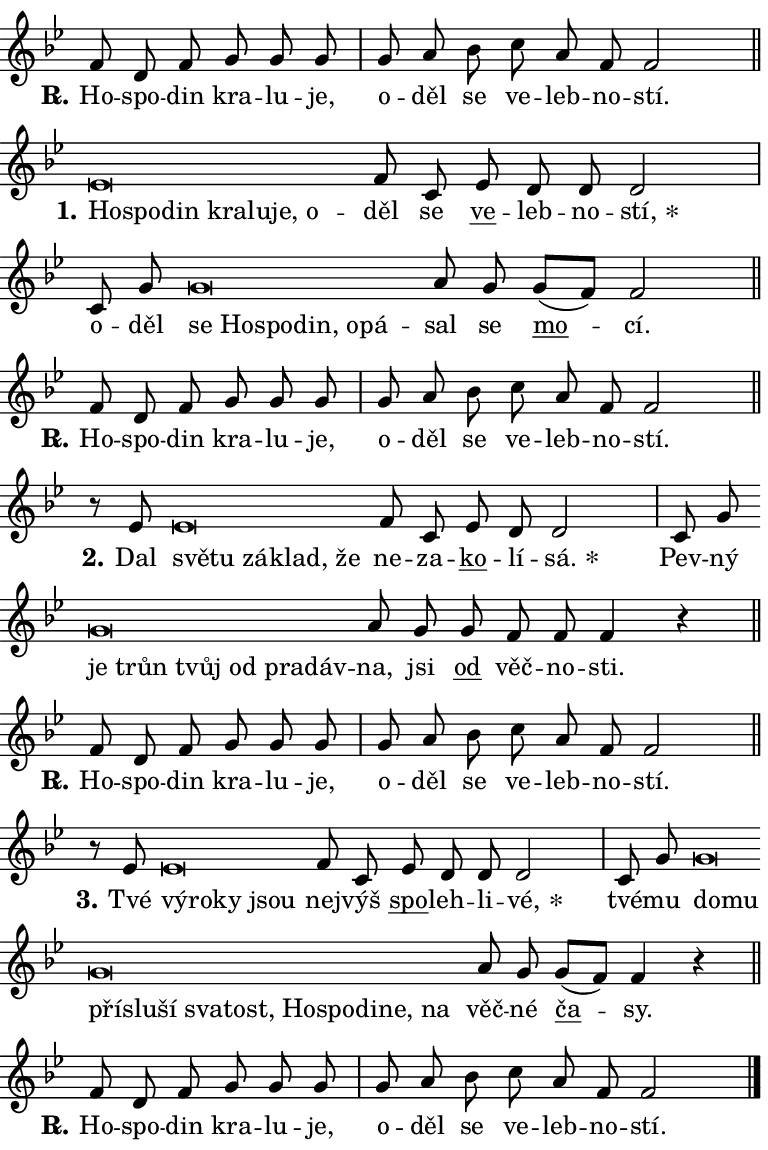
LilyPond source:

\version "2.24.0"
\header { tagline = "" }
\paper {
  indent = 0\cm
  top-margin = 0\cm
  right-margin = 0.13\cm % to fit lyric hyphens
  bottom-margin = 0\cm
  left-margin = 0\cm
  paper-width = 13\cm
  page-breaking = #ly:one-page-breaking
  system-system-spacing.basic-distance = #11
  score-system-spacing.basic-distance = #11
  ragged-last = ##f
}


%% Author: Thomas Morley
%% https://lists.gnu.org/archive/html/lilypond-user/2020-05/msg00002.html
#(define (line-position grob)
"Returns position of @var[grob} in current system:
   @code{'start}, if at first time-step
   @code{'end}, if at last time-step
   @code{'middle} otherwise
"
  (let* ((col (ly:item-get-column grob))
         (ln (ly:grob-object col 'left-neighbor))
         (rn (ly:grob-object col 'right-neighbor))
         (col-to-check-left (if (ly:grob? ln) ln col))
         (col-to-check-right (if (ly:grob? rn) rn col))
         (break-dir-left
           (and
             (ly:grob-property col-to-check-left 'non-musical #f)
             (ly:item-break-dir col-to-check-left)))
         (break-dir-right
           (and
             (ly:grob-property col-to-check-right 'non-musical #f)
             (ly:item-break-dir col-to-check-right))))
        (cond ((eqv? 1 break-dir-left) 'start)
              ((eqv? -1 break-dir-right) 'end)
              (else 'middle))))

#(define (tranparent-at-line-position vctor)
  (lambda (grob)
  "Relying on @code{line-position} select the relevant enry from @var{vctor}.
Used to determine transparency,"
    (case (line-position grob)
      ((end) (not (vector-ref vctor 0)))
      ((middle) (not (vector-ref vctor 1)))
      ((start) (not (vector-ref vctor 2))))))

noteHeadBreakVisibility =
#(define-music-function (break-visibility)(vector?)
"Makes @code{NoteHead}s transparent relying on @var{break-visibility}"
#{
  \override NoteHead.transparent =
    #(tranparent-at-line-position break-visibility)
#})

#(define delete-ledgers-for-transparent-note-heads
  (lambda (grob)
    "Reads whether a @code{NoteHead} is transparent.
If so this @code{NoteHead} is removed from @code{'note-heads} from
@var{grob}, which is supposed to be @code{LedgerLineSpanner}.
As a result ledgers are not printed for this @code{NoteHead}"
    (let* ((nhds-array (ly:grob-object grob 'note-heads))
           (nhds-list
             (if (ly:grob-array? nhds-array)
                 (ly:grob-array->list nhds-array)
                 '()))
           ;; Relies on the transparent-property being done before
           ;; Staff.LedgerLineSpanner.after-line-breaking is executed.
           ;; This is fragile ...
           (to-keep
             (remove
               (lambda (nhd)
                 (ly:grob-property nhd 'transparent #f))
               nhds-list)))
      ;; TODO find a better method to iterate over grob-arrays, similiar
      ;; to filter/remove etc for lists
      ;; For now rebuilt from scratch
      (set! (ly:grob-object grob 'note-heads)  '())
      (for-each
        (lambda (nhd)
          (ly:pointer-group-interface::add-grob grob 'note-heads nhd))
        to-keep))))

squashNotes = {
  \override NoteHead.X-extent = #'(-0.2 . 0.2)
  \override NoteHead.Y-extent = #'(-0.75 . 0)
  \override NoteHead.stencil =
    #(lambda (grob)
       (let ((pos (ly:grob-property grob 'staff-position)))
         (begin
           (if (< pos -7) (display "ERROR: Lower brevis then expected\n") (display ""))
           (if (<= pos -6) ly:text-interface::print ly:note-head::print))))
}
unSquashNotes = {
  \revert NoteHead.X-extent
  \revert NoteHead.Y-extent
  \revert NoteHead.stencil
}

hideNotes = \noteHeadBreakVisibility #begin-of-line-visible
unHideNotes = \noteHeadBreakVisibility #all-visible

% work-around for resetting accidentals
% https://lilypond.org/doc/v2.23/Documentation/notation/displaying-rhythms#unmetered-music
cadenzaMeasure = {
  \cadenzaOff
  \partial 1024 s1024
  \cadenzaOn
}

#(define-markup-command (accent layout props text) (markup?)
  "Underline accented syllable"
  (interpret-markup layout props
    #{\markup \override #'(offset . 4.3) \underline { #text }#}))

responsum = \markup \concat {
  "R" \hspace #-1.05 \path #0.1 #'((moveto 0 0.07) (lineto 0.9 0.8)) \hspace #0.05 "."
}

spaceSize = #0.6828661417322834 % exact space size for TeX Gyre Schola

\layout {
  \context {
    \Staff
    \remove "Time_signature_engraver"
    \override LedgerLineSpanner.after-line-breaking = #delete-ledgers-for-transparent-note-heads
  }
  \context {
    \Lyrics {
      \override LyricSpace.minimum-distance = \spaceSize
      \override LyricText.font-name = #"TeX Gyre Schola"
      \override LyricText.font-size = 1
      \override StanzaNumber.font-name = #"TeX Gyre Schola Bold"
      \override StanzaNumber.font-size = 1
    }
  }
  \context {
    \Score 
    \override NoteHead.text =
      #(lambda (grob) 
        (let ((pos (ly:grob-property grob 'staff-position)))
          #{\markup {
            \combine
              \halign #-0.55 \raise #(if (= pos -6) 0 0.5) \override #'(thickness . 2) \draw-line #'(3.2 . 0)
              \musicglyph "noteheads.sM1"
          }#}))
  }
}

% magnetic-lyrics.ily
%
%   written by
%     Jean Abou Samra <jean@abou-samra.fr>
%     Werner Lemberg <wl@gnu.org>
%
%   adapted by
%     Jiri Hon <jiri.hon@gmail.com>
%
% Version 2022-Apr-15

% https://www.mail-archive.com/lilypond-user@gnu.org/msg149350.html

#(define (Left_hyphen_pointer_engraver context)
   "Collect syllable-hyphen-syllable occurrences in lyrics and store
them in properties.  This engraver only looks to the left.  For
example, if the lyrics input is @code{foo -- bar}, it does the
following.

@itemize @bullet
@item
Set the @code{text} property of the @code{LyricHyphen} grob between
@q{foo} and @q{bar} to @code{foo}.

@item
Set the @code{left-hyphen} property of the @code{LyricText} grob with
text @q{foo} to the @code{LyricHyphen} grob between @q{foo} and
@q{bar}.
@end itemize

Use this auxiliary engraver in combination with the
@code{lyric-@/text::@/apply-@/magnetic-@/offset!} hook."
   (let ((hyphen #f)
         (text #f))
     (make-engraver
      (acknowledgers
       ((lyric-syllable-interface engraver grob source-engraver)
        (set! text grob)))
      (end-acknowledgers
       ((lyric-hyphen-interface engraver grob source-engraver)
        ;(when (not (grob::has-interface grob 'lyric-space-interface))
          (set! hyphen grob)));)
      ((stop-translation-timestep engraver)
       (when (and text hyphen)
         (ly:grob-set-object! text 'left-hyphen hyphen))
       (set! text #f)
       (set! hyphen #f)))))

#(define (lyric-text::apply-magnetic-offset! grob)
   "If the space between two syllables is less than the value in
property @code{LyricText@/.details@/.squash-threshold}, move the right
syllable to the left so that it gets concatenated with the left
syllable.

Use this function as a hook for
@code{LyricText@/.after-@/line-@/breaking} if the
@code{Left_@/hyphen_@/pointer_@/engraver} is active."
   (let ((hyphen (ly:grob-object grob 'left-hyphen #f)))
     (when hyphen
       (let ((left-text (ly:spanner-bound hyphen LEFT)))
         (when (grob::has-interface left-text 'lyric-syllable-interface)
           (let* ((common (ly:grob-common-refpoint grob left-text X))
                  (this-x-ext (ly:grob-extent grob common X))
                  (left-x-ext
                   (begin
                     ;; Trigger magnetism for left-text.
                     (ly:grob-property left-text 'after-line-breaking)
                     (ly:grob-extent left-text common X)))
                  ;; `delta` is the gap width between two syllables.
                  (delta (- (interval-start this-x-ext)
                            (interval-end left-x-ext)))
                  (details (ly:grob-property grob 'details))
                  (threshold (assoc-get 'squash-threshold details 0.2)))
             (when (< delta threshold)
               (let* (;; We have to manipulate the input text so that
                      ;; ligatures crossing syllable boundaries are not
                      ;; disabled.  For languages based on the Latin
                      ;; script this is essentially a beautification.
                      ;; However, for non-Western scripts it can be a
                      ;; necessity.
                      (lt (ly:grob-property left-text 'text))
                      (rt (ly:grob-property grob 'text))
                      (is-space (grob::has-interface hyphen 'lyric-space-interface))
                      (space (if is-space " " ""))
                      (extra-delta (if is-space spaceSize 0))
                      ;; Append new syllable.
                      (ltrt-space (if (and (string? lt) (string? rt))
                                (string-append lt space rt)
                                (make-concat-markup (list lt space rt))))
                      ;; Right-align `ltrt` to the right side.
                      (ltrt-space-markup (grob-interpret-markup
                               grob
                               (make-translate-markup
                                (cons (interval-length this-x-ext) 0)
                                (make-right-align-markup ltrt-space)))))
                 (begin
                   ;; Don't print `left-text`.
                   (ly:grob-set-property! left-text 'stencil #f)
                   ;; Set text and stencil (which holds all collected
                   ;; syllables so far) and shift it to the left.
                   (ly:grob-set-property! grob 'text ltrt-space)
                   (ly:grob-set-property! grob 'stencil ltrt-space-markup)
                   (ly:grob-translate-axis! grob (- (- delta extra-delta)) X))))))))))


#(define (lyric-hyphen::displace-bounds-first grob)
   ;; Make very sure this callback isn't triggered too early.
   (let ((left (ly:spanner-bound grob LEFT))
         (right (ly:spanner-bound grob RIGHT)))
     (ly:grob-property left 'after-line-breaking)
     (ly:grob-property right 'after-line-breaking)
     (ly:lyric-hyphen::print grob)))

squashThreshold = #0.4

\layout {
  \context {
    \Lyrics
    \consists #Left_hyphen_pointer_engraver
    \override LyricText.after-line-breaking =
      #lyric-text::apply-magnetic-offset!
    \override LyricHyphen.stencil = #lyric-hyphen::displace-bounds-first
    \override LyricText.details.squash-threshold = \squashThreshold
    \override LyricHyphen.minimum-distance = 0
    \override LyricHyphen.minimum-length = \squashThreshold
  }
}

squashText = \override LyricText.details.squash-threshold = 9999
unSquashText = \override LyricText.details.squash-threshold = \squashThreshold

leftText = \override LyricText.self-alignment-X = #LEFT
unLeftText = \revert LyricText.self-alignment-X

starOffset = #(lambda (grob) 
                (let ((x_offset (ly:self-alignment-interface::aligned-on-x-parent grob)))
                  (if (= x_offset 0) 0 (+ x_offset 1.2))))

star = #(define-music-function (syllable)(string?)
"Append star separator at the end of a syllable"
#{
  \once \override LyricText.X-offset = #starOffset
  \lyricmode { \markup {
    #syllable
    \override #'((font-name . "TeX Gyre Schola Bold")) \hspace #0.2 \lower #0.65 \larger "*"
  } }
#})

starAccent = #(define-music-function (syllable)(string?)
"Append star separator at the end of a syllable and make accent"
#{
  \once \override LyricText.X-offset = #starOffset
  \lyricmode { \markup {
    \accent #syllable
    \override #'((font-name . "TeX Gyre Schola Bold")) \hspace #0.2 \lower #0.65 \larger "*"
  } }
#})

breath = #(define-music-function (syllable)(string?)
"Append breathing indicator at the end of a syllable"
#{
  \lyricmode { \markup { #syllable "+" } }
#})

optionalBreath = #(define-music-function (syllable)(string?)
"Append optional breathing indicator at the end of a syllable"
#{
  \lyricmode { \markup { #syllable "(+)" } }
#})


\score {
    <<
        \new Voice = "melody" { \cadenzaOn \key bes \major \relative { f'8 d f g g g \cadenzaMeasure \bar "|" g a bes \bar "" c a f f2 \cadenzaMeasure \bar "||" \break } }
        \new Lyrics \lyricsto "melody" { \lyricmode { \set stanza = \responsum
Ho -- spo -- din kra -- lu -- je, o -- děl se ve -- leb -- no -- stí. } }
    >>
    \layout {}
}

\score {
    <<
        \new Voice = "melody" { \cadenzaOn \key bes \major \relative { \squashNotes es'\breve*1/16 \hideNotes \breve*1/16 \bar "" \breve*1/16 \bar "" \breve*1/16 \bar "" \breve*1/16 \bar "" \breve*1/16 \breve*1/16 \bar "" \unHideNotes \unSquashNotes f8 c \bar "" es d d d2 \cadenzaMeasure \bar "|" c8 g' \bar "" \squashNotes g\breve*1/16 \hideNotes \breve*1/16 \bar "" \breve*1/16 \bar "" \breve*1/16 \bar "" \breve*1/16 \breve*1/16 \bar "" \unHideNotes \unSquashNotes a8 g \bar "" g[( f)] f2 \cadenzaMeasure \bar "||" \break } }
        \new Lyrics \lyricsto "melody" { \lyricmode { \set stanza = "1."
\leftText Ho -- \squashText spo -- din kra -- lu -- je, o -- \unLeftText \unSquashText děl se \markup \accent ve -- leb -- no -- \star stí, o -- děl \leftText se \squashText Ho -- spo -- din, o -- pá -- \unLeftText \unSquashText sal se \markup \accent mo -- cí. } }
    >>
    \layout {}
}

\score {
    <<
        \new Voice = "melody" { \cadenzaOn \key bes \major \relative { f'8 d f g g g \cadenzaMeasure \bar "|" g a bes \bar "" c a f f2 \cadenzaMeasure \bar "||" \break } }
        \new Lyrics \lyricsto "melody" { \lyricmode { \set stanza = \responsum
Ho -- spo -- din kra -- lu -- je, o -- děl se ve -- leb -- no -- stí. } }
    >>
    \layout {}
}

\score {
    <<
        \new Voice = "melody" { \cadenzaOn \key bes \major \relative { r8 es'8 \squashNotes es\breve*1/16 \hideNotes \breve*1/16 \bar "" \breve*1/16 \bar "" \breve*1/16 \breve*1/16 \bar "" \unHideNotes \unSquashNotes f8 c \bar "" es d d2 \cadenzaMeasure \bar "|" c8 g' \bar "" \squashNotes g\breve*1/16 \hideNotes \breve*1/16 \bar "" \breve*1/16 \bar "" \breve*1/16 \bar "" \breve*1/16 \breve*1/16 \bar "" \unHideNotes \unSquashNotes a8 g \bar "" g f f f4 r \cadenzaMeasure \bar "||" \break } }
        \new Lyrics \lyricsto "melody" { \lyricmode { \set stanza = "2."
Dal \leftText svě -- \squashText tu zá -- klad, že \unLeftText \unSquashText ne -- za -- \markup \accent ko -- lí -- \star sá. Pev -- ný \leftText je \squashText trůn tvůj od pra -- dáv -- \unLeftText \unSquashText na, jsi \markup \accent od věč -- no -- sti. } }
    >>
    \layout {}
}

\score {
    <<
        \new Voice = "melody" { \cadenzaOn \key bes \major \relative { f'8 d f g g g \cadenzaMeasure \bar "|" g a bes \bar "" c a f f2 \cadenzaMeasure \bar "||" \break } }
        \new Lyrics \lyricsto "melody" { \lyricmode { \set stanza = \responsum
Ho -- spo -- din kra -- lu -- je, o -- děl se ve -- leb -- no -- stí. } }
    >>
    \layout {}
}

\score {
    <<
        \new Voice = "melody" { \cadenzaOn \key bes \major \relative { r8 es'8 \squashNotes es\breve*1/16 \hideNotes \breve*1/16 \bar "" \breve*1/16 \breve*1/16 \bar "" \unHideNotes \unSquashNotes f8 c \bar "" es d d d2 \cadenzaMeasure \bar "|" c8 g' \bar "" \squashNotes g\breve*1/16 \hideNotes \breve*1/16 \bar "" \breve*1/16 \bar "" \breve*1/16 \bar "" \breve*1/16 \bar "" \breve*1/16 \bar "" \breve*1/16 \bar "" \breve*1/16 \bar "" \breve*1/16 \bar "" \breve*1/16 \bar "" \breve*1/16 \breve*1/16 \bar "" \unHideNotes \unSquashNotes a8 g \bar "" g[( f)] f4 r \cadenzaMeasure \bar "||" \break } }
        \new Lyrics \lyricsto "melody" { \lyricmode { \set stanza = "3."
Tvé \leftText vý -- \squashText ro -- ky jsou \unLeftText \unSquashText nej -- výš \markup \accent spo -- leh -- li -- \star vé, tvé -- mu \leftText do -- \squashText mu pří -- slu -- ší sva -- tost, Ho -- spo -- di -- ne, na \unLeftText \unSquashText věč -- né \markup \accent ča -- sy. } }
    >>
    \layout {}
}

\score {
    <<
        \new Voice = "melody" { \cadenzaOn \key bes \major \relative { f'8 d f g g g \cadenzaMeasure \bar "|" g a bes \bar "" c a f f2 \cadenzaMeasure \bar "||" \break } \bar "|." }
        \new Lyrics \lyricsto "melody" { \lyricmode { \set stanza = \responsum
Ho -- spo -- din kra -- lu -- je, o -- děl se ve -- leb -- no -- stí. } }
    >>
    \layout {}
}
